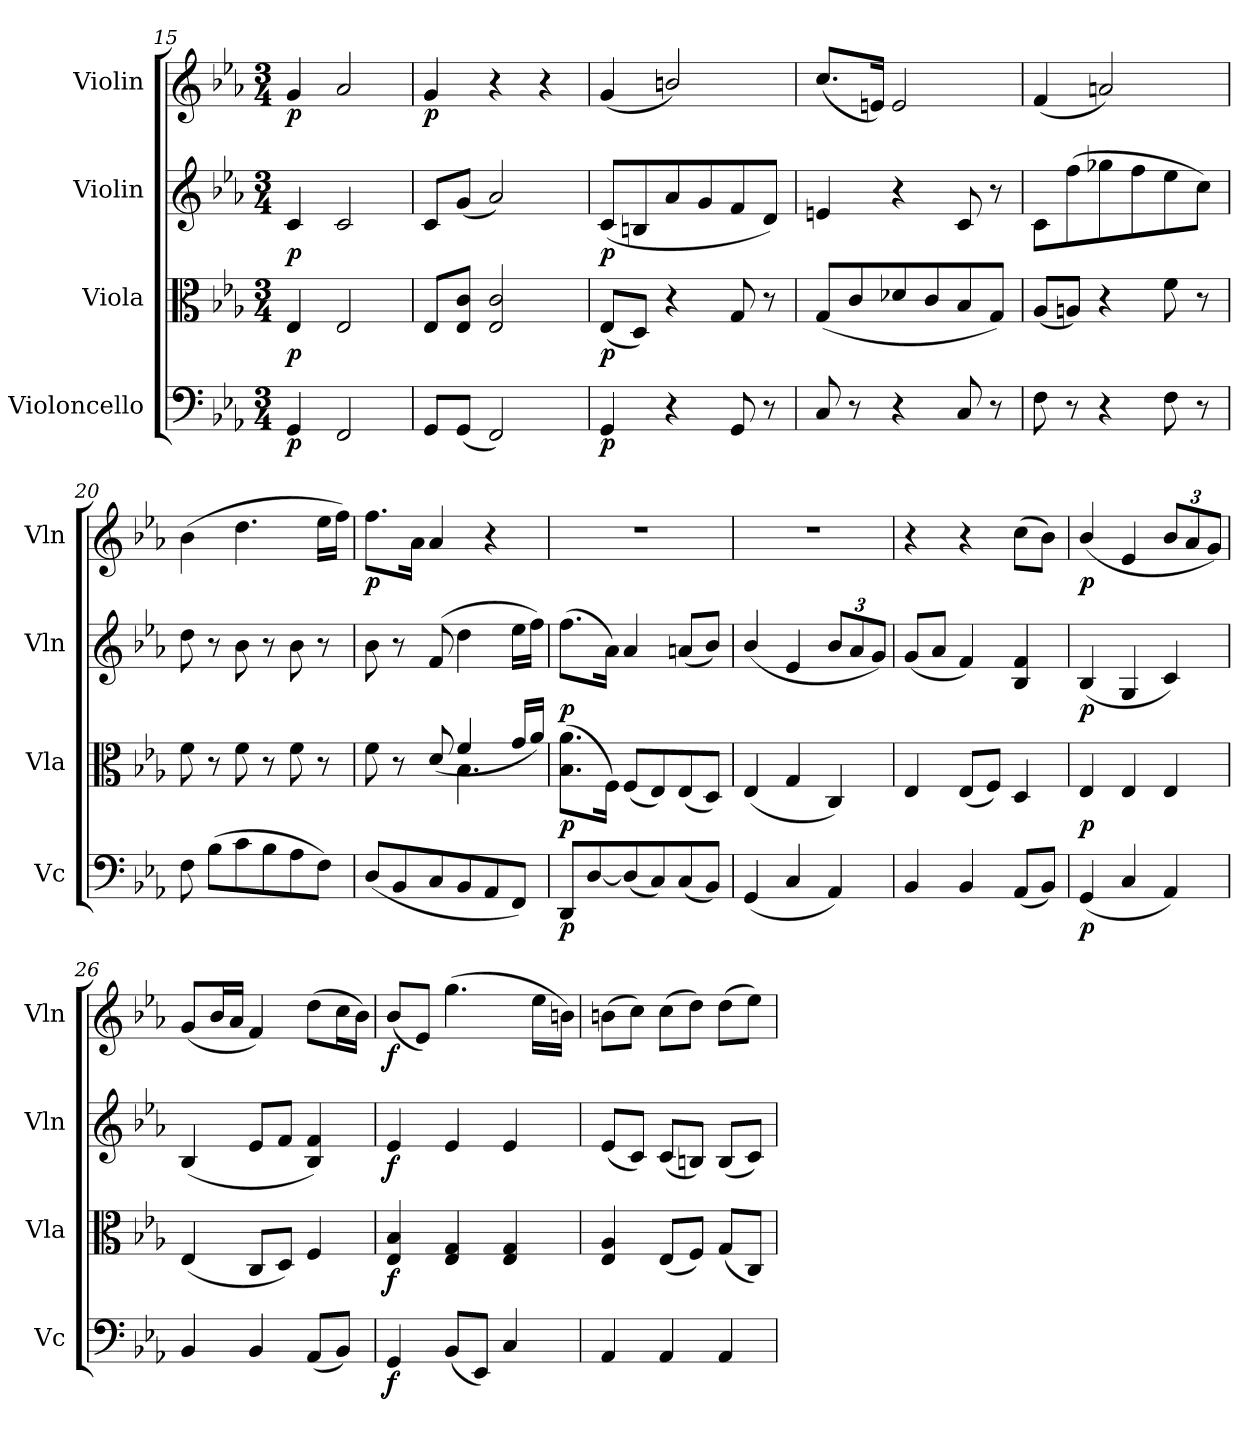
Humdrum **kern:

**kern	**dynam	**kern	**dynam	**kern	**dynam	**kern	**dynam
*part4	*part4	*part3	*part3	*part2	*part2	*part1	*part1
*staff4	*staff4	*staff3	*staff3	*staff2	*staff2	*staff1	*staff1
*I"Violoncello	*	*I"Viola	*	*I"Violin	*	*I"Violin	*
*I'Vc	*	*I'Vla	*	*I'Vln	*	*I'Vln	*
*clefF4	*	*clefC3	*	*clefG2	*	*clefG2	*
*k[b-e-a-]	*	*k[b-e-a-]	*	*k[b-e-a-]	*	*k[b-e-a-]	*
*E-:	*	*E-:	*	*E-:	*	*E-:	*
*M3/4	*	*M3/4	*	*M3/4	*	*M3/4	*
=15	=15	=15	=15	=15	=15	=15	=15
4GG/	p	4E-/	p	4c/	p	4g/	p
2FF/	.	2E-/	.	2c/	.	2a-/	.
=16	=16	=16	=16	=16	=16	=16	=16
8GG/L	.	8E-/L	.	8c/L	.	4g/	p
(8GG/J	.	8E-/ 8c/J	.	(8g/J	.	.	.
2FF/)	.	2E-/ 2c/	.	2a-/)	.	4r	.
.	.	.	.	.	.	4r	.
=17	=17	=17	=17	=17	=17	=17	=17
4GG/	p	(8E-/L	p	(8c/L	p	(4g/	.
.	.	8D/J)	.	8Bn/	.	.	.
4r	.	4r	.	8a-/	.	2bn/)	.
.	.	.	.	8g/	.	.	.
8GG/	.	8G/	.	8f/	.	.	.
8r	.	8r	.	8d/J)	.	.	.
=18	=18	=18	=18	=18	=18	=18	=18
8C/	.	(8G/L	.	4en/	.	(8.cc/L	.
8r	.	8c/	.	.	.	.	.
.	.	.	.	.	.	16en/Jk)	.
4r	.	8d-X/	.	4r	.	2e/	.
.	.	8c/	.	.	.	.	.
8C/	.	8B-/	.	8c/	.	.	.
8r	.	8G/J)	.	8r	.	.	.
=19	=19	=19	=19	=19	=19	=19	=19
8F\	.	(8A-/L	.	8c/L	.	(4f/	.
8r	.	8An/J)	.	(8ff\	.	.	.
4r	.	4r	.	8gg-X\	.	2an/)	.
.	.	.	.	8ff\	.	.	.
8F\	.	8f\	.	8ee-\	.	.	.
8r	.	8r	.	8cc\J)	.	.	.
=20	=20	=20	=20	=20	=20	=20	=20
8F\	.	8f\	.	8dd\	.	(4b-\	.
(8B-\L	.	8r	.	8r	.	.	.
8c\	.	8f\	.	8b-\	.	4.dd\	.
8B-\	.	8r	.	8r	.	.	.
8A-\	.	8f\	.	8b-\	.	.	.
8F\J)	.	8r	.	8r	.	16ee-\LL	.
.	.	.	.	.	.	16ff\JJ)	.
=21	=21	=21	=21	=21	=21	=21	=21
*	*	*^	*	*	*	*	*
(8D/L	.	8f\	4.ryy	.	8b-\	.	8.ff\L	p
8BB-/	.	8r	.	.	8r	.	.	.
.	.	.	.	.	.	.	16a-\Jk	.
8C/	.	(8d/	.	.	(8f/	.	4a-/	.
8BB-/	.	4f/	4.B-\	.	4dd\	.	.	.
8AA-/	.	.	.	.	.	.	4r	.
8FF/J)	.	16g/LL	.	.	16ee-\LL	.	.	.
.	.	16a-/JJ)	.	.	16ff\JJ)	.	.	.
*	*	*v	*v	*	*	*	*	*
=22	=22	=22	=22	=22	=22	=22	=22
8DD/L	p	(8.B-\ 8.a-\L	p	(8.ff\L	p	2.r	.
[8D/	.	.	.	.	.	.	.
.	.	16F\Jk)	.	16a-\Jk)	.	.	.
(8D/]	.	(8F/L	.	4a-/	.	.	.
8C/)	.	8E-/)	.	.	.	.	.
(8C/	.	(8E-/	.	(8an/L	.	.	.
8BB-/J)	.	8D/J)	.	8b-/J)	.	.	.
=23	=23	=23	=23	=23	=23	=23	=23
(4GG/	.	(4E-/	.	(4b-/	.	2.r	.
4C/	.	4G/	.	4e-/	.	.	.
4AA-/)	.	4C/)	.	12b-/L	.	.	.
.	.	.	.	12a-/	.	.	.
.	.	.	.	12g/J)	.	.	.
=24	=24	=24	=24	=24	=24	=24	=24
4BB-/	.	4E-/	.	(8g/L	.	4r	.
.	.	.	.	8a-/J	.	.	.
4BB-/	.	(8E-/L	.	4f/)	.	4r	.
.	.	8F/J)	.	.	.	.	.
(8AA-/L	.	4D/	.	4B-/ 4f/	.	(8cc\L	.
8BB-/J)	.	.	.	.	.	8b-\J)	.
=25	=25	=25	=25	=25	=25	=25	=25
(4GG/	p	4E-/	p	(4B-/	p	(4b-/	p
4C/	.	4E-/	.	4G/	.	4e-/	.
4AA-/)	.	4E-/	.	4c/)	.	12b-/L	.
.	.	.	.	.	.	12a-/	.
.	.	.	.	.	.	12g/J)	.
=26	=26	=26	=26	=26	=26	=26	=26
4BB-/	.	(4E-/	.	(4B-/	.	(8g/L	.
.	.	.	.	.	.	16b-/L	.
.	.	.	.	.	.	16a-/JJ	.
4BB-/	.	8C/L	.	8e-/L	.	4f/)	.
.	.	8D/J)	.	8f/J	.	.	.
(8AA-/L	.	4F/	.	4B-/ 4f/)	.	(8dd\L	.
8BB-/J)	.	.	.	.	.	16cc\L	.
.	.	.	.	.	.	16b-\JJ)	.
=27	=27	=27	=27	=27	=27	=27	=27
4GG/	f	4E-/ 4B-/	f	4e-/	f	(8b-/L	f
.	.	.	.	.	.	8e-/J)	.
(8BB-/L	.	4E-/ 4G/	.	4e-/	.	(4.gg\	.
8EE-/J)	.	.	.	.	.	.	.
4C/	.	4E-/ 4G/	.	4e-/	.	.	.
.	.	.	.	.	.	16ee-\LL	.
.	.	.	.	.	.	16bn\JJ)	.
=28	=28	=28	=28	=28	=28	=28	=28
4AA-/	.	4E-/ 4A-/	.	(8e-/L	.	(8bn\L	.
.	.	.	.	8c/J)	.	8cc\J)	.
4AA-/	.	(8E-/L	.	(8c/L	.	(8cc\L	.
.	.	8F/J)	.	8Bn/J)	.	8dd\J)	.
4AA-/	.	(8G/L	.	(8B/L	.	(8dd\L	.
.	.	8C/J)	.	8c/J)	.	8ee-\J)	.
=	=	=	=	=	=	=	=
*-	*-	*-	*-	*-	*-	*-	*-
